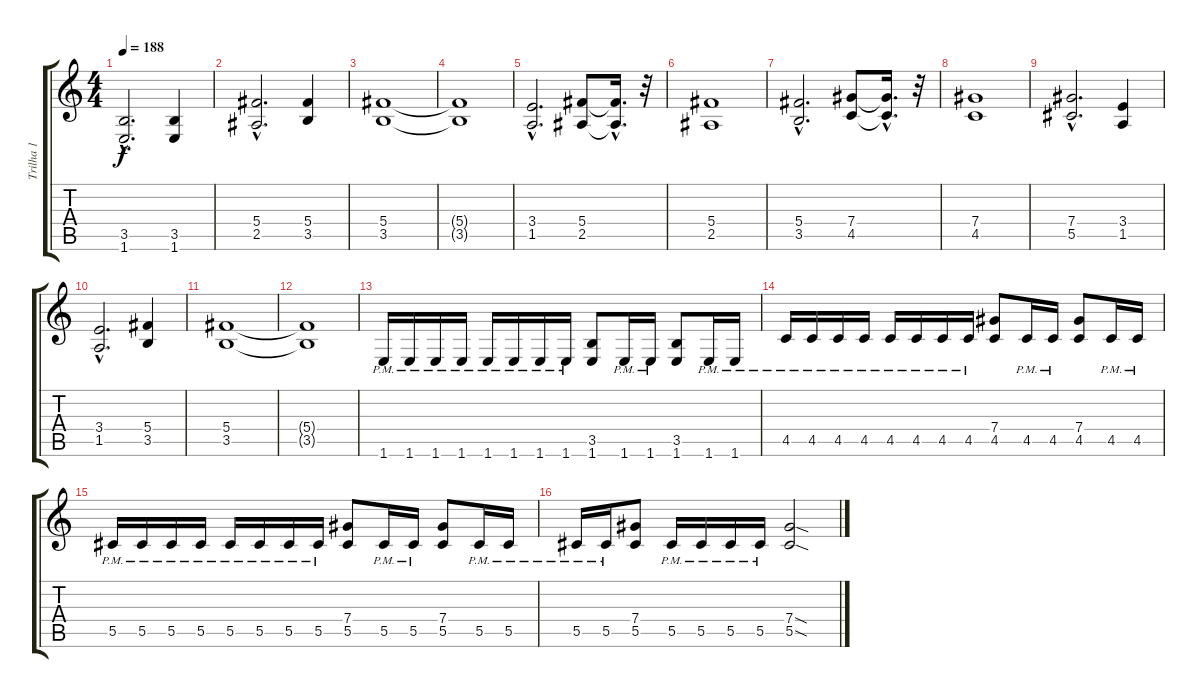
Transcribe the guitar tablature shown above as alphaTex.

\track ("Trilha 1" "Trilha 1") {instrument overdrivenguitar}
\staff {score tabs}
\tuning (Eb4 Bb3 Gb3 Db3 Ab2 Eb2) {hide}
\ts (4 4)
\tempo 188
\clef g2
\ks c
(3.5{hac} 1.6{hac}).2{d dy f} (3.5 1.6).4 |
(5.4{hac} 2.5{hac}).2{d} (5.4 3.5).4 |
(5.4 3.5).1 |
(5.4{t} 3.5{t}).1 |
(3.4{hac} 1.5{hac}).2{d} (5.4 2.5).8 (5.4{hac t} 2.5{hac t}).16{d} r.32 |
(5.4 2.5).1 |
(5.4{hac} 3.5{hac}).2{d} (7.4 4.5).8 (7.4{hac t} 4.5{hac t}).16{d} r.32 |
(7.4 4.5).1 |
(7.4{hac} 5.5{hac}).2{d} (3.4 1.5).4 |
(3.4{hac} 1.5{hac}).2{d} (5.4 3.5).4 |
(5.4 3.5).1 |
(5.4{t} 3.5{t}).1 |
1.6{pm}.16 1.6{pm}.16 1.6{pm}.16 1.6{pm}.16 1.6{pm}.16 1.6{pm}.16 1.6{pm}.16 1.6{pm}.16 (3.5 1.6).8 1.6{pm}.16 1.6{pm}.16 (3.5 1.6).8 1.6{pm}.16 1.6{pm}.16 |
4.5{pm}.16 4.5{pm}.16 4.5{pm}.16 4.5{pm}.16 4.5{pm}.16 4.5{pm}.16 4.5{pm}.16 4.5{pm}.16 (7.4 4.5).8 4.5{pm}.16 4.5{pm}.16 (7.4 4.5).8 4.5{pm}.16 4.5{pm}.16 |
5.5{pm}.16 5.5{pm}.16 5.5{pm}.16 5.5{pm}.16 5.5{pm}.16 5.5{pm}.16 5.5{pm}.16 5.5{pm}.16 (7.4 5.5).8 5.5{pm}.16 5.5{pm}.16 (7.4 5.5).8 5.5{pm}.16 5.5{pm}.16 |
5.5{pm}.16 5.5{pm}.16 (7.4 5.5).8 5.5{pm}.16 5.5{pm}.16 5.5{pm}.16 5.5{pm}.16 (7.4{sod} 5.5{sod}).2
